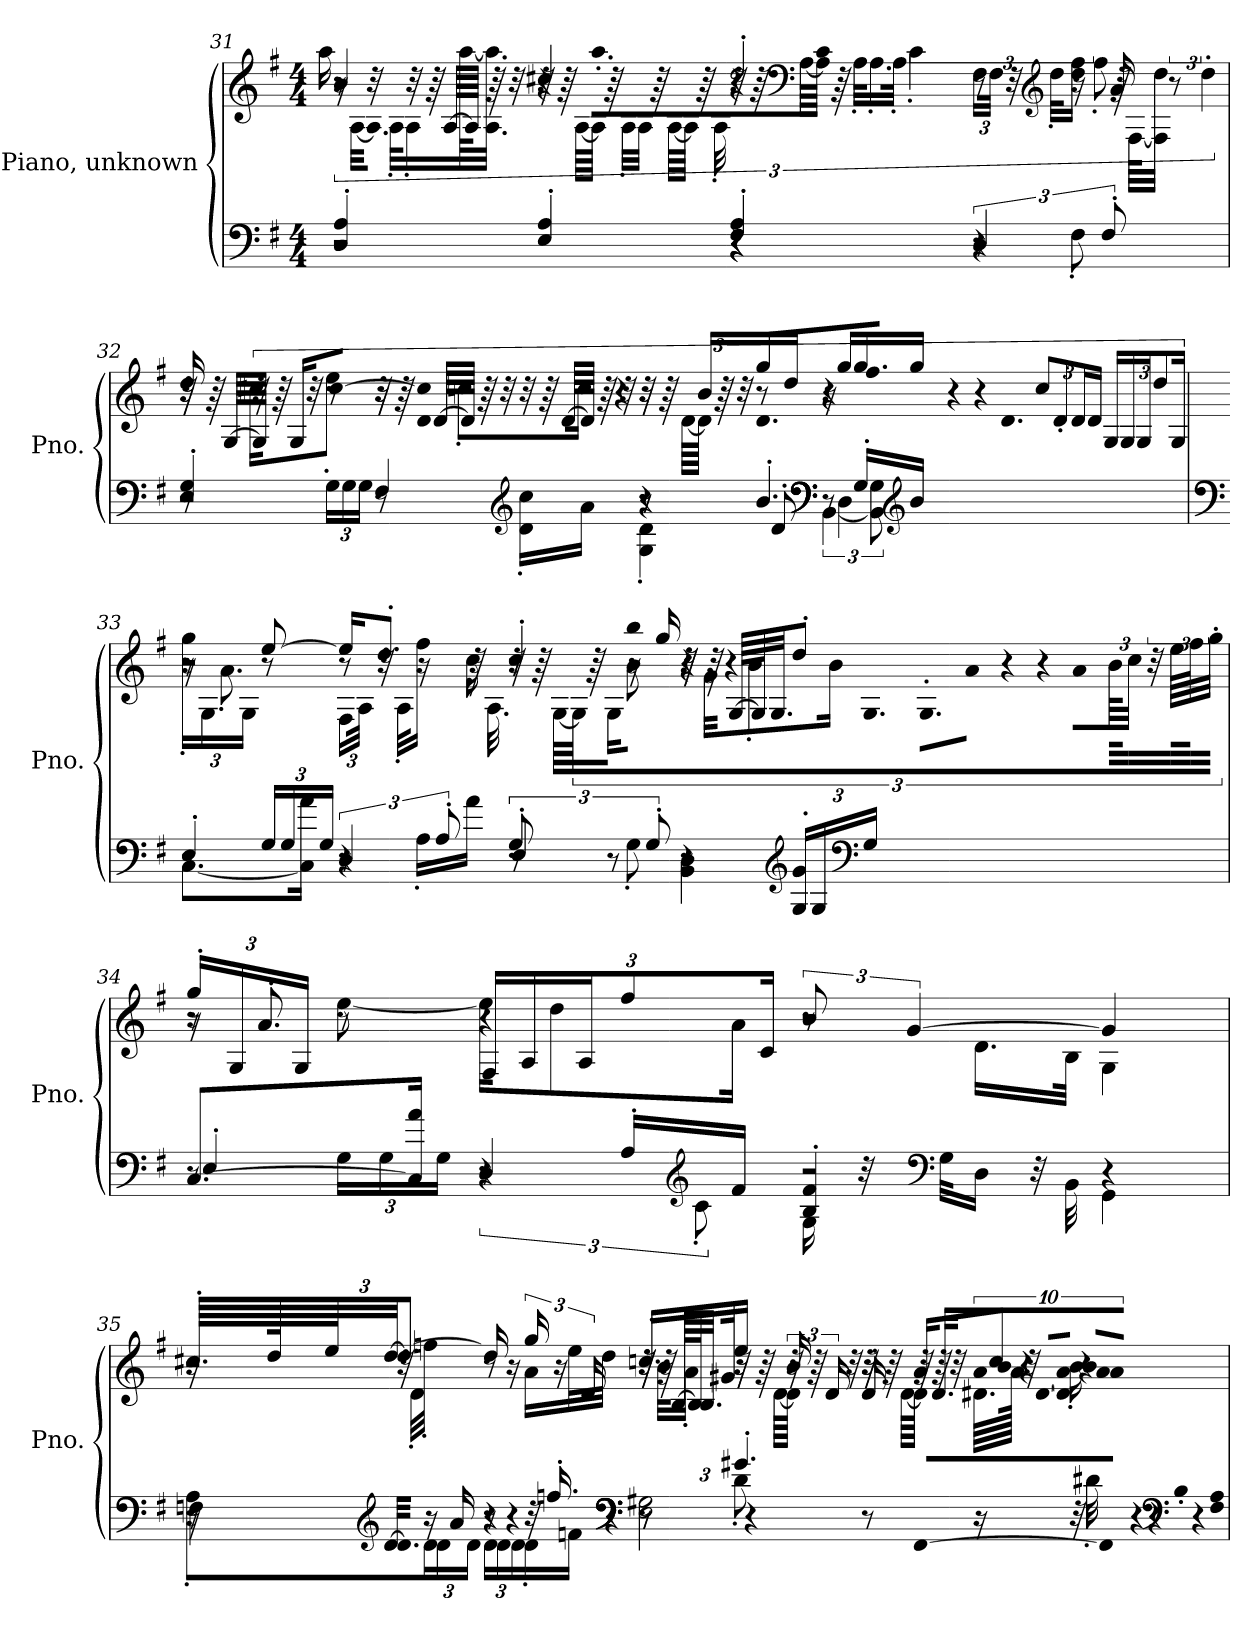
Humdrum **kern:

**kern	**kern
*part1	*part1
*staff2	*staff1
*I"Piano, unknown	*
*I'Pno.	*
!!LO:PB:g=z
*clefF4	*clefG2
*k[f#]	*k[f#]
*M4/4	*M4/4
=31	=31
*^	*^
*	*^	*	*^
*	*	*	*	*	*^
4D/' 4A/'	2r	2r	4b/	24r	8r	16aa\
.	.	.	.	[48A\KKL	.	.
.	.	.	.	8.A\J]	.	32r
.	.	.	.	.	.	32A'\KLL
.	.	.	.	.	32r	16A'\
.	.	.	.	.	64r	.
.	.	.	.	.	[64A/LLLL	.
.	.	.	.	.	64A/JJJJ]	[64aa\KL
.	.	.	.	.	64r	32.A\ 32.aa\]JJJ
.	.	.	.	.	32r	.
4E/' 4A/'	.	.	4cc#X/	8.aa'\L	4r	32r
.	.	.	.	.	.	64r
.	.	.	.	.	.	[64A\LLLL
.	.	.	.	.	.	64A\JJJJ]
.	.	.	.	.	.	64r
.	.	.	.	.	.	32A'\LLL
.	.	.	.	.	.	32A\JJJ
.	.	.	.	.	.	64r
.	.	.	.	.	.	[64A\LLLL
.	.	.	.	16aa\Jk	.	64A\JJJJ]
.	.	.	.	.	.	64r
.	.	.	.	.	.	32A'\
4F#/' 4A/'	4r	4r	2dd'/	6aa'\	4r	32r
.	.	.	.	.	.	64r
*	*	*	*clefF4	*	*	*
.	.	.	.	.	.	[64A\LLLL
.	.	.	.	.	.	64A\JJJJ]
.	.	.	.	.	.	64r
.	.	.	.	.	.	32A'\KLL
.	.	.	.	.	.	16.A'\
.	.	.	.	12A'\	.	.
.	.	.	.	.	.	32A'\JJk
*	*	*	*	*	*	*Xbrackettup
6r	8r	4D/	.	12r	8r	24F#\LL
.	.	.	.	.	.	48F#\JJk
.	.	.	.	.	.	32r
.	.	.	.	6F#'\	.	.
*	*	*	*clefG2	*	*	*
.	.	.	.	.	.	32dd'\KLL
.	8F#'\	.	.	.	16r	16dd\ 16ff#\JJ
12F#'/	.	.	.	.	.	.
.	.	.	.	.	16a/	64r
.	.	.	.	.	.	[64F#\KLLL
.	.	.	.	.	.	32F#\] 32dd\JJJ
*	*	*	*	*	*v	*v
!!LO:LB:g=z
=32	=32	=32	=32	=32	=32
*	*	*^	*	*	*
2r	8r	4E/' 4G/'	2r	32r	16r	16dd/
.	.	.	.	64r	.	.
.	.	.	.	[64G/LLLL	.	.
*	*	*	*	*	*	*brackettup
.	.	.	.	64G/JJJJ]	16cc#X\KL	48r
.	.	.	.	64r	.	.
.	.	.	.	.	.	24G/KL
.	.	.	.	32r	.	.
*	*Xbrackettup	*	*	*	*	*
.	24G\LL	.	.	8r	8ee'\J	[8cc#/J
.	24G\	.	.	.	.	.
.	24G\JJ	.	.	.	.	.
.	8r	4F#/	.	32r	16r	16d/ 16cc#/]
.	.	.	.	64r	.	.
.	.	.	.	[64d/LLLL	.	.
.	.	.	.	64d/JJJJ]	8ccn'\L	64r
.	.	.	.	64r	.	32.d/LLL
.	.	.	.	32r	.	.
*clefG2	*	*	*	*	*	*
.	16d\' 16cc\'LL	.	.	32r	.	32.ff#/JJJ
.	.	.	.	64r	.	.
.	.	.	.	[64d/LLLL	.	64r
.	16a\JJ	.	.	64d/JJJJ]	16cc\Jk	64r
.	.	.	.	64r	.	32.d/
.	.	.	.	32r	.	.
*	*	*	*	*	*	*Xbrackettup
8r	4G\' 4d\'	8r	4r	16r	32r	12cc/L
.	.	.	.	.	64r	.
.	.	.	.	.	[64d\LLLL	.
.	.	.	.	16b/LL	64d\JJJJ]	.
.	.	.	.	.	64r	.
.	.	.	.	.	.	12d'/
.	.	.	.	.	32r	.
4.b'/	.	8d'/	.	16gg/	8r	.
.	.	.	.	.	.	24d/L
.	.	.	.	16dd/JJ	.	.
.	.	.	.	.	.	24d/JJ
*clefF4	*	*	*	*	*	*
*	*brackettup	*	*	*	*	*
.	[6BB\	8r	4D\	16r	4r	24G/LL
.	.	.	.	.	.	24G/
.	.	.	.	16gg/LL	.	.
.	.	.	.	.	.	24G/J
.	.	16G'/LL	.	16gg/	.	12dd/
.	12BB\] 12G\	.	.	.	.	.
*clefG2	*	*	*	*	*	*
.	.	16b/JJ	.	16gg/JJ	.	.
.	.	.	.	.	.	24G/Jk
*v	*v	*v	*v	*	*	*
*	*v	*v	*v
!!LO:LB:g=z
=33	=33
*clefF4	*
*^	*^
*	*^	*	*^
*	*	*	*	*	*^
8r	[8.C\L	4E'/	2r	16r	8r	24gg'\LL
.	.	.	.	.	.	24G\
.	.	.	.	8.a'\	.	.
.	.	.	.	.	.	24G\JJ
*Xbrackettup	*	*	*	*	*	*
24G/LL	.	.	.	.	[8ee/	8r
24G/	.	.	.	.	.	.
.	16C\] 16a\Jk	.	.	.	.	.
24G/JJ	.	.	.	.	.	.
*brackettup	*	*	*	*	*	*
6r	8r	4D/	.	8r	16ee/KL]	24F#\LL
.	.	.	.	.	.	48A\JJk
.	.	.	.	.	8.dd'/J	32r
.	.	.	.	.	.	32A'\KLL
.	16A'\LL	.	.	16r	.	16ff#\JJ
12A'/	.	.	.	.	.	.
.	16a\JJ	.	.	16cc\	.	64r
.	.	.	.	.	.	32.A\
12G'/	8r	4E/	8r	8r	4cc'/	32r
.	.	.	.	.	.	64r
.	.	.	.	.	.	[64G\LLLL
*	*	*	*	*	*	*brackettup
.	.	.	.	.	.	96G\JJJJ]
.	.	.	.	.	.	96r
12r	.	.	.	.	.	24G\LL
.	8G'\	.	16r	8b\	.	16bb\JJ
12G'/	.	.	.	.	.	.
.	.	.	16gg/	.	.	64r
.	.	.	.	.	.	32.G\
8r	4BB\ 4D\	4r	4r	32r	32r	16.G'\LL
.	.	.	.	32g\KKL	64r	.
.	.	.	.	.	[64G/LLLL	.
.	.	.	.	8b'\	64G/J]	.
.	.	.	.	.	32.G/JJ	.
.	.	.	.	.	.	32a\JJk
*clefG2	*	*	*	*	*	*
*Xbrackettup	*	*	*	*	*	*
24G/' 24g/'LL	.	.	.	.	8dd'/J	64r
.	.	.	.	.	.	128r
.	.	.	.	.	.	128a\KLLLL
*	*	*	*	*	*	*Xbrackettup
.	.	.	.	.	.	96b\J
24G/	.	.	.	.	.	48cc\JJJ
*	*	*	*	*	*	*brackettup
.	.	.	.	16b\Jk	.	48r
*clefF4	*	*	*	*	*	*
24G/JJ	.	.	.	.	.	96ee\LLLL
.	.	.	.	.	.	96ff#\J
.	.	.	.	.	.	48gg'\JJJ
*	*	*	*	*	*v	*v
!!LO:LB:g=z
=34	=34	=34	=34	=34	=34
*	*	*	*	*	*Xbrackettup
[8.C/L	8r	4E'/	16r	8r	24gg'/LL
.	.	.	.	.	24G/
.	.	.	8.a'/	.	.
.	.	.	.	.	24G/JJ
.	24G\LL	.	.	[8ee\	8r
.	24G\	.	.	.	.
16C/] 16a/Jk	.	.	.	.	.
.	24G\JJ	.	.	.	.
*	*brackettup	*	*	*	*
8r	6r	4D/	4r	16ee\KL]	24F#/LL
.	.	.	.	.	24A/
.	.	.	.	8dd\	.
.	.	.	.	.	24A/J
16A'/LL	.	.	.	.	12ff#/
*clefG2	*	*	*	*	*
.	12c'\	.	.	.	.
16f#/JJ	.	.	.	16a\Jk	.
.	.	.	.	.	24c/Jk
*	*	*	*	*	*brackettup
4B/' 4f#/'	16G\	2r	2r	8r	12b/
.	32r	.	.	.	.
.	.	.	.	.	[6g/
*clefF4	*	*	*	*	*
.	32G\KLL	.	.	.	.
.	16D\JJ	.	.	16.d\LL	.
.	32r	.	.	.	.
.	32BB\	.	.	32B\JJk	.
4r	4GG\	.	.	4G\	4g/]
!!LO:LB:g=z	!!	!!
=35	=35	=35	=35	=35	=35
*	*	*^	*	*	*
8r	8A'\L	24r	4Fn\	64.cc#X'/LLLL	16r	2r
.	.	.	.	128dd/K	.	.
*	*	*	*	*Xbrackettup	*	*
.	.	.	.	96ee/J	.	.
*clefG2	*	*	*	*	*	*
.	.	[48d/KKL	.	[48dd/JJ	.	.
.	.	8.d/J]	.	8.dd/J_	32r	.
.	.	.	.	.	32d'\KKL	.
*	*Xbrackettup	*	*	*	*	*
16r	24d\L	.	.	.	8ffn'\J	.
.	24d\	.	.	.	.	.
16a/	.	.	.	.	.	.
.	24d\JJ	.	.	.	.	.
8r	24d\LL	8r	4r	16dd/]	8r	.
.	24d\	.	.	.	.	.
.	.	.	.	16r	.	.
.	24d\	.	.	.	.	.
*	*	*	*	*brackettup	*	*
32r	16d'\	32r	.	24gg/	16a\LL	.
16.ffn'/	.	64r	.	.	.	.
.	.	.	.	24r	.	.
.	.	[64d/LLLL	.	.	.	.
.	16fn\JJ	64d/JJJJ]	.	.	32ee\L	.
.	.	64r	.	.	.	.
.	.	.	.	24d/	.	.
.	.	32r	.	.	32dd\JJJ	.
*clefF4	*	*	*	*	*	*
8r	8r	4B'/	2E\ 2G#X\	16.ccn'/LL	32r	32r
.	.	.	.	.	32b\KLL	64r
.	.	.	.	.	.	[64B/LLLL
.	.	.	.	.	16a'\JJ	64B/J]
.	.	.	.	.	.	32.B/JJJ
.	.	.	.	32g#X'/K	.	.
4.g#X'/	8d'\	.	.	16ee/JJ	32r	16r
.	.	.	.	.	64r	.
.	.	.	.	.	[64d\LLLL	.
.	.	.	.	48r	64d\JJJJ]	16b/
.	.	.	.	.	64r	.
.	.	.	.	24d/	.	.
.	.	.	.	.	32r	.
.	8r	8r	.	16d'/	32r	16r
.	.	.	.	.	64r	.
.	.	.	.	.	[64d\LLLL	.
.	.	.	.	64r	64d\JJJJ]	16a/KL
.	.	.	.	32.d/LLL	64r	.
.	.	.	.	.	32r	.
!	!	!	!	!LO:N:vis=64	!	!
.	16r	8F/ 8A/	.	640%9a/L	64.d#X\LLLL	8cc/J
!	!	!	!	!LO:N:vis=64	!	!
.	.	.	.	640%9b/JJJJ	.	.
.	.	.	.	.	128a\JJJJk	.
!	!	!	!	!LO:N:vis=64	!	!
.	.	.	.	640%9r	.	.
.	.	.	.	.	32r	.
!	!	!	!	!LO:N:vis=64	!	!
.	.	.	.	[640%9d#/LLLL	.	.
!	!	!	!	!LO:N:vis=64	!	!
.	.	.	.	640%9d#/] 640%9a/JJJJ	.	.
.	32r	.	.	.	16b'\	.
!	!	!	!	!LO:N:vis=64	!	!
.	.	.	.	640%9r	.	.
!	!	!	!	!LO:N:vis=64	!	!
.	.	.	.	640%9b/LLLL	.	.
.	32d#X'\	.	.	.	.	.
!	!	!	!	!LO:N:vis=64	!	!
.	.	.	.	640%9a/	.	.
!	!	!	!	!LO:N:vis=64	!	!
.	.	.	.	640%9a/JJJJ	.	.
640ryy	640ryy	640ryy	640ryy	.	640ryy	640ryy
*v	*v	*v	*v	*	*	*
*	*v	*v	*v
=	=
*-	*-
